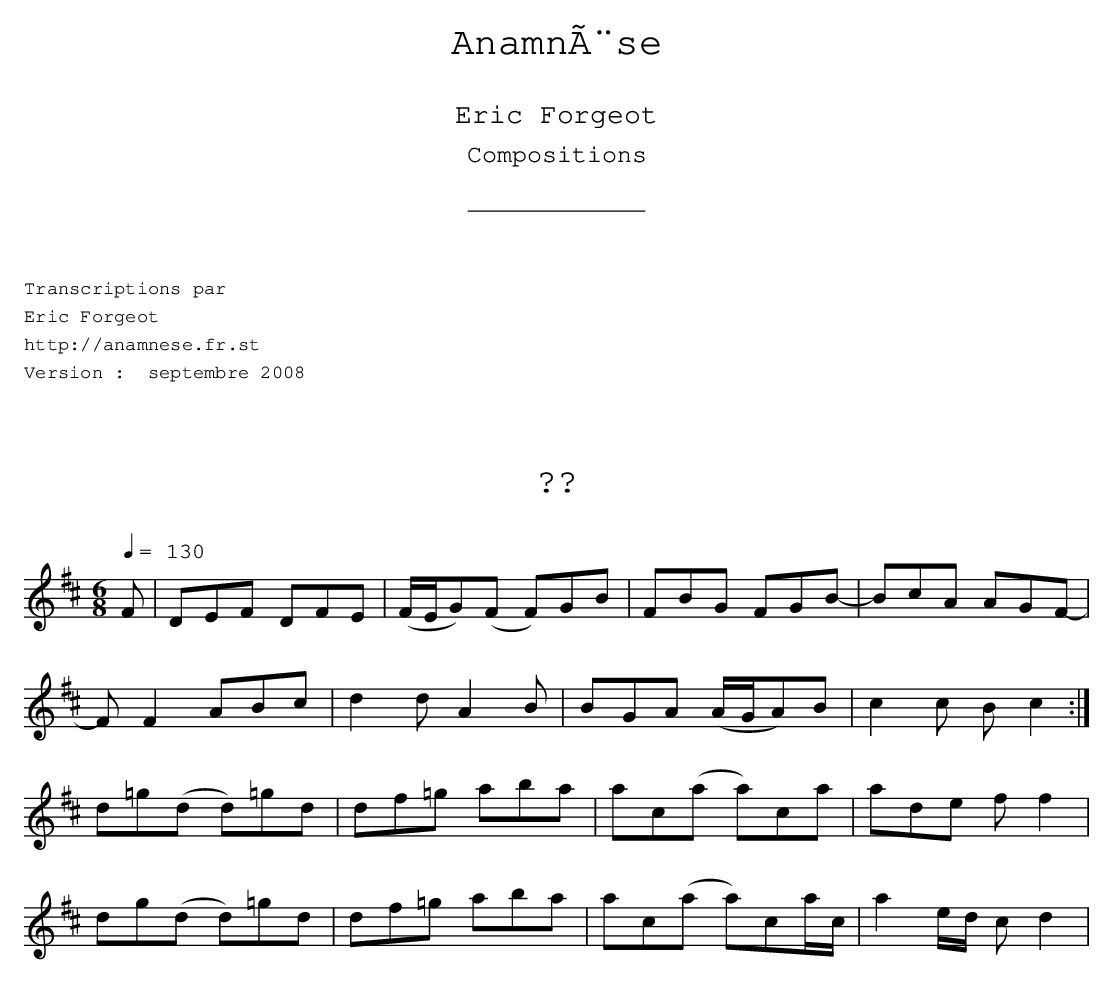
X:1
T:??
O:
M:6/8
L:1/8
Q:1/4=130
K:D
F | DEF DFE | (F/E/G)(F F)GB | FBG FGB-|BcA AGF-|
FF2 ABc |d2d A2B |BGA (A/G/A)-B |c2c Bc2 :|
d=g(d d)=gd | df=g aba | ac(a a)ca | ade ff2 |
dg(d d)=gd | df=g aba | ac(a a)ca/c/ | a2e/d/ cd2 |
